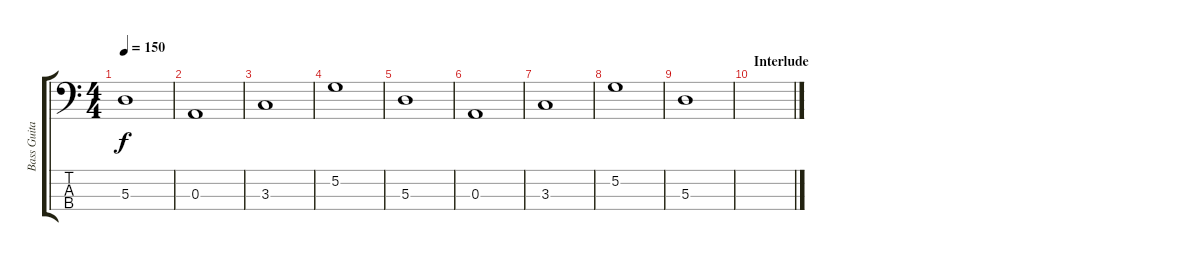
\track ("Bass Guitar" "Bass Guita") {instrument electricbasspick}
\staff {score tabs}
\tuning (G2 D2 A1 E1) {hide}
\ts (4 4)
\tempo 150
\clef f4
\ks c
5.3.1{dy f} |
0.3.1 |
3.3.1 |
5.2.1 |
5.3.1 |
0.3.1 |
3.3.1 |
5.2.1 |
5.3.1 |
\section ("" "Interlude")
